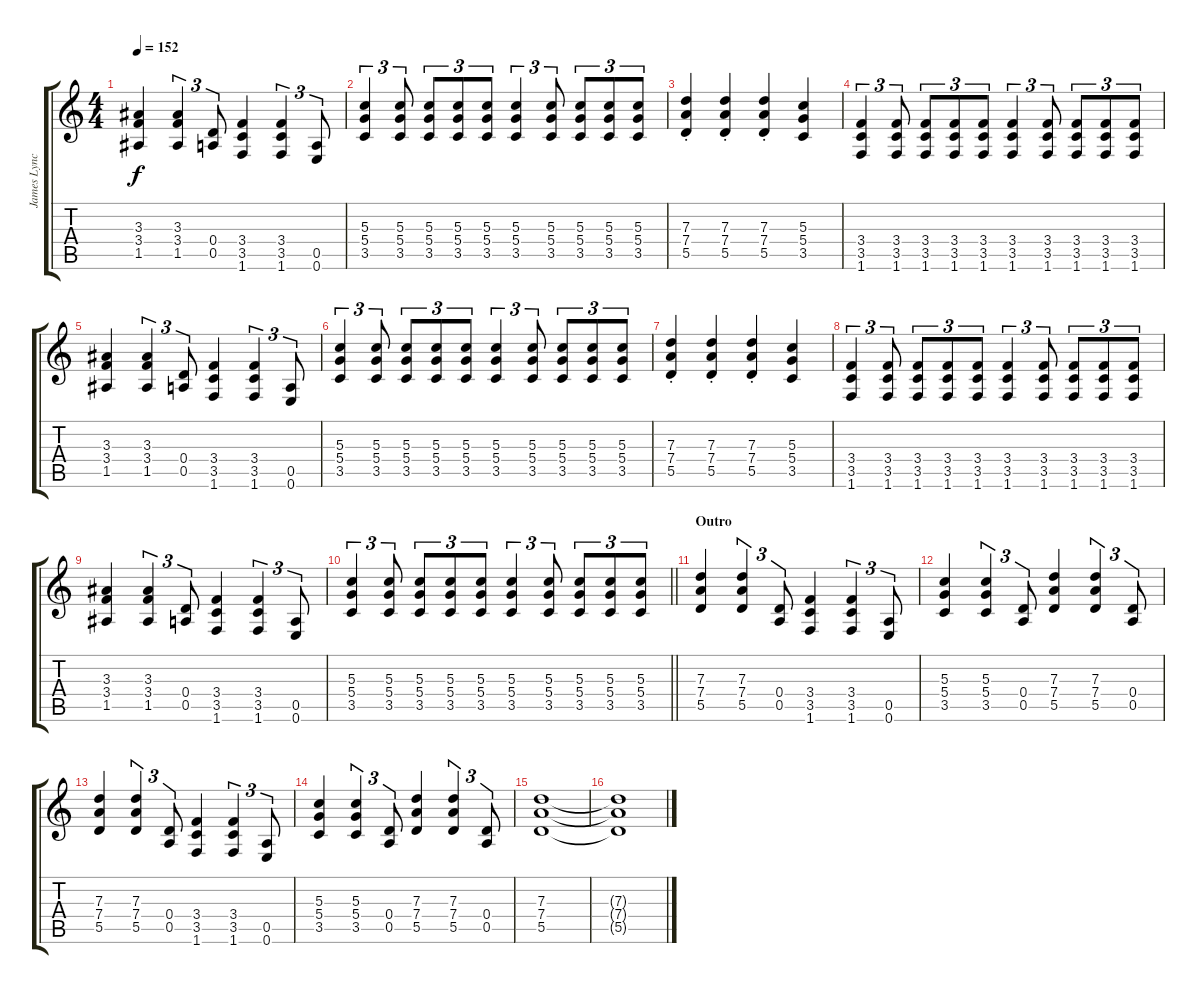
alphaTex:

\track ("James Lynch (Guitar Right)" "James Lync") {instrument distortionguitar}
\staff {score tabs}
\tuning (E4 B3 G3 D3 A2 E2) {hide}
\ts (4 4)
\tempo 152
\clef g2
\ks c
(3.3 3.4 1.5).4{dy f} (3.3 3.4 1.5).4{tu (3 2)} (0.4 0.5).8{tu (3 2)} (3.4 3.5 1.6).4 (3.4 3.5 1.6).4{tu (3 2)} (0.5 0.6).8{tu (3 2)} |
(5.3 5.4 3.5).4{tu (3 2)} (5.3 5.4 3.5).8{tu (3 2)} (5.3 5.4 3.5).8{tu (3 2)} (5.3 5.4 3.5).8{tu (3 2)} (5.3 5.4 3.5).8{tu (3 2)} (5.3 5.4 3.5).4{tu (3 2)} (5.3 5.4 3.5).8{tu (3 2)} (5.3 5.4 3.5).8{tu (3 2)} (5.3 5.4 3.5).8{tu (3 2)} (5.3 5.4 3.5).8{tu (3 2)} |
(7.3{st} 7.4{st} 5.5{st}).4 (7.3{st} 7.4{st} 5.5{st}).4 (7.3{st} 7.4{st} 5.5{st}).4 (5.3 5.4 3.5).4 |
(3.4 3.5 1.6).4{tu (3 2)} (3.4 3.5 1.6).8{tu (3 2)} (3.4 3.5 1.6).8{tu (3 2)} (3.4 3.5 1.6).8{tu (3 2)} (3.4 3.5 1.6).8{tu (3 2)} (3.4 3.5 1.6).4{tu (3 2)} (3.4 3.5 1.6).8{tu (3 2)} (3.4 3.5 1.6).8{tu (3 2)} (3.4 3.5 1.6).8{tu (3 2)} (3.4 3.5 1.6).8{tu (3 2)} |
(3.3 3.4 1.5).4 (3.3 3.4 1.5).4{tu (3 2)} (0.4 0.5).8{tu (3 2)} (3.4 3.5 1.6).4 (3.4 3.5 1.6).4{tu (3 2)} (0.5 0.6).8{tu (3 2)} |
(5.3 5.4 3.5).4{tu (3 2)} (5.3 5.4 3.5).8{tu (3 2)} (5.3 5.4 3.5).8{tu (3 2)} (5.3 5.4 3.5).8{tu (3 2)} (5.3 5.4 3.5).8{tu (3 2)} (5.3 5.4 3.5).4{tu (3 2)} (5.3 5.4 3.5).8{tu (3 2)} (5.3 5.4 3.5).8{tu (3 2)} (5.3 5.4 3.5).8{tu (3 2)} (5.3 5.4 3.5).8{tu (3 2)} |
(7.3{st} 7.4{st} 5.5{st}).4 (7.3{st} 7.4{st} 5.5{st}).4 (7.3{st} 7.4{st} 5.5{st}).4 (5.3 5.4 3.5).4 |
(3.4 3.5 1.6).4{tu (3 2)} (3.4 3.5 1.6).8{tu (3 2)} (3.4 3.5 1.6).8{tu (3 2)} (3.4 3.5 1.6).8{tu (3 2)} (3.4 3.5 1.6).8{tu (3 2)} (3.4 3.5 1.6).4{tu (3 2)} (3.4 3.5 1.6).8{tu (3 2)} (3.4 3.5 1.6).8{tu (3 2)} (3.4 3.5 1.6).8{tu (3 2)} (3.4 3.5 1.6).8{tu (3 2)} |
(3.3 3.4 1.5).4 (3.3 3.4 1.5).4{tu (3 2)} (0.4 0.5).8{tu (3 2)} (3.4 3.5 1.6).4 (3.4 3.5 1.6).4{tu (3 2)} (0.5 0.6).8{tu (3 2)} |
\barLineRight lightlight
(5.3 5.4 3.5).4{tu (3 2)} (5.3 5.4 3.5).8{tu (3 2)} (5.3 5.4 3.5).8{tu (3 2)} (5.3 5.4 3.5).8{tu (3 2)} (5.3 5.4 3.5).8{tu (3 2)} (5.3 5.4 3.5).4{tu (3 2)} (5.3 5.4 3.5).8{tu (3 2)} (5.3 5.4 3.5).8{tu (3 2)} (5.3 5.4 3.5).8{tu (3 2)} (5.3 5.4 3.5).8{tu (3 2)} |
\section ("" "Outro")
(7.3 7.4 5.5).4 (7.3 7.4 5.5).4{tu (3 2)} (0.4 0.5).8{tu (3 2)} (3.4 3.5 1.6).4 (3.4 3.5 1.6).4{tu (3 2)} (0.5 0.6).8{tu (3 2)} |
(5.3 5.4 3.5).4 (5.3 5.4 3.5).4{tu (3 2)} (0.4 0.5).8{tu (3 2)} (7.3 7.4 5.5).4 (7.3 7.4 5.5).4{tu (3 2)} (0.4 0.5).8{tu (3 2)} |
(7.3 7.4 5.5).4 (7.3 7.4 5.5).4{tu (3 2)} (0.4 0.5).8{tu (3 2)} (3.4 3.5 1.6).4 (3.4 3.5 1.6).4{tu (3 2)} (0.5 0.6).8{tu (3 2)} |
(5.3 5.4 3.5).4 (5.3 5.4 3.5).4{tu (3 2)} (0.4 0.5).8{tu (3 2)} (7.3 7.4 5.5).4 (7.3 7.4 5.5).4{tu (3 2)} (0.4 0.5).8{tu (3 2)} |
(7.3 7.4 5.5).1 |
(7.3{t} 7.4{t} 5.5{t}).1
